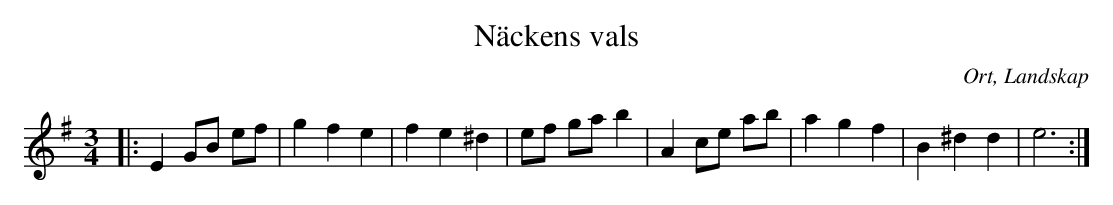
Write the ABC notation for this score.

X:1
T:Näckens vals
O:Ort, Landskap
M:3/4
L:1/8
K:Em
|: E2 GB ef | g2 f2 e2 | f2 e2 ^d2 | ef ga b2 | A2 ce ab | a2 g2 f2 | B2 ^d2 d2 | e6 :|
